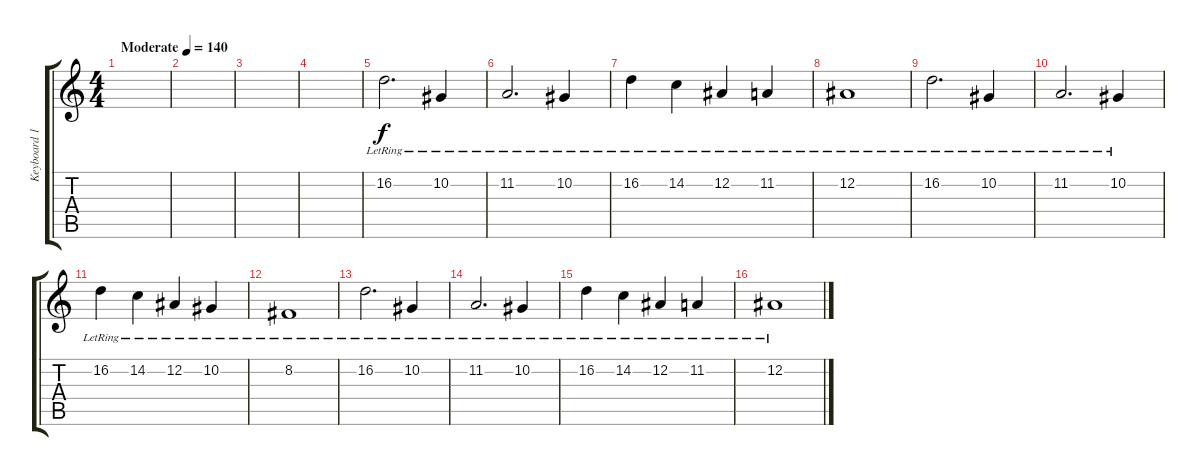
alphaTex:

\track ("Keyboard 1" "Keyboard 1") {instrument electricpiano1}
\staff {score tabs}
\tuning (Eb4 Bb3 Gb3 Db3 Ab2 Db2) {hide}
\ts (4 4)
\tempo (140 "Moderate")
\clef g2
\ks c
|
|
|
|
16.2{lr}.2{d} 10.2{lr}.4 |
11.2{lr}.2{d} 10.2{lr}.4 |
16.2{lr}.4 14.2{lr}.4 12.2{lr}.4 11.2{lr}.4 |
12.2{lr}.1 |
16.2{lr}.2{d} 10.2{lr}.4 |
11.2{lr}.2{d} 10.2{lr}.4 |
16.2{lr}.4 14.2{lr}.4 12.2{lr}.4 10.2{lr}.4 |
8.2{lr}.1 |
16.2{lr}.2{d} 10.2{lr}.4 |
11.2{lr}.2{d} 10.2{lr}.4 |
16.2{lr}.4 14.2{lr}.4 12.2{lr}.4 11.2{lr}.4 |
12.2{lr}.1
